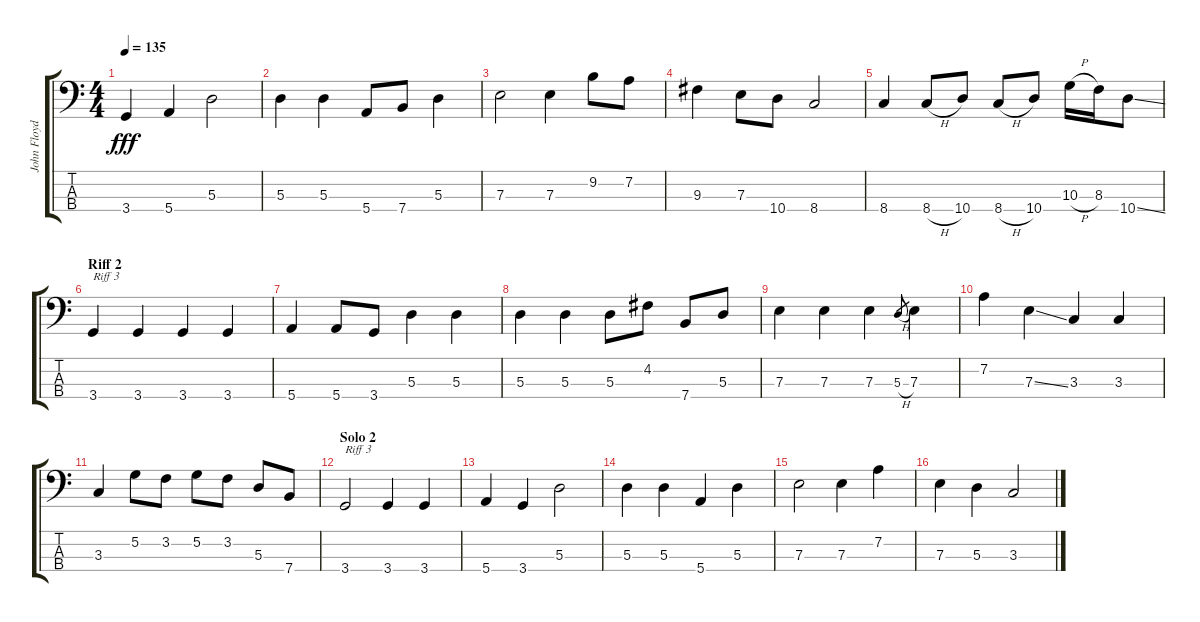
\track ("John Floyd" "John Floyd") {instrument acousticguitarsteel}
\staff {score tabs}
\tuning (G2 D2 A1 E1) {hide}
\ts (4 4)
\tempo 135
\clef f4
\ks c
3.4.4{dy fff} 5.4.4 5.3.2 |
5.3.4 5.3.4 5.4.8 7.4.8 5.3.4 |
7.3.2 7.3.4 9.2.8 7.2.8 |
9.3.4 7.3.8 10.4.8 8.4.2 |
8.4.4 8.4{h}.8 10.4.8 8.4{h}.8 10.4.8 10.3{h}.16 8.3.16 10.4{ss}.8 |
\section ("" "Riff 2")
3.4.4{txt "Riff 3"} 3.4.4 3.4.4 3.4.4 |
5.4.4 5.4.8 3.4.8 5.3.4 5.3.4 |
5.3.4 5.3.4 5.3.8 4.2.8 7.4.8 5.3.8 |
7.3.4 7.3.4 7.3.4 5.3{h}.8{gr} 7.3.4 |
7.2.4 7.3{ss}.4 3.3.4 3.3.4 |
3.3.4 5.2.8 3.2.8 5.2.8 3.2.8 5.3.8 7.4.8 |
\section ("" "Solo 2")
3.4.2{txt "Riff 3"} 3.4.4 3.4.4 |
5.4.4 3.4.4 5.3.2 |
5.3.4 5.3.4 5.4.4 5.3.4 |
7.3.2 7.3.4 7.2.4 |
7.3.4 5.3.4 3.3.2
